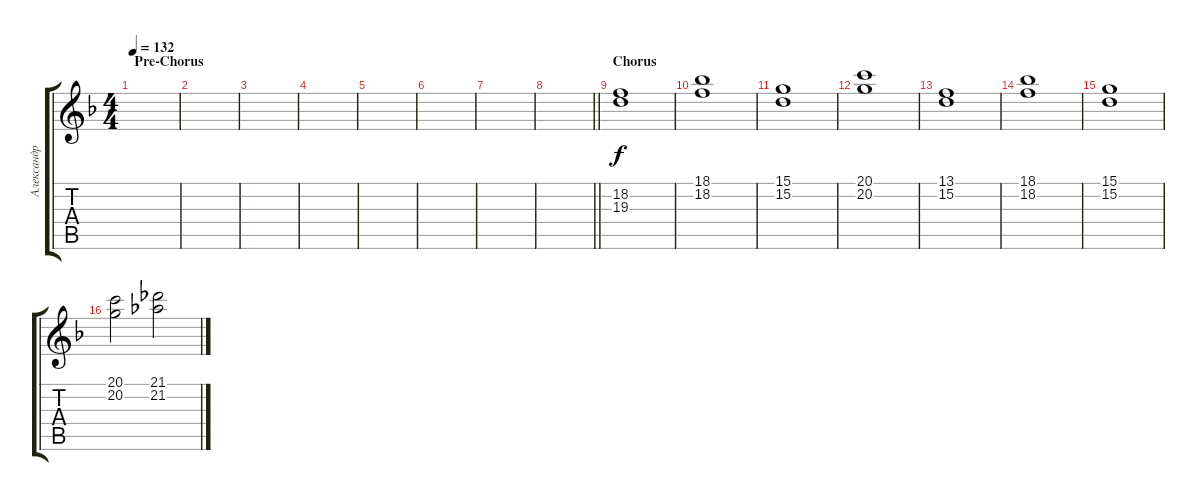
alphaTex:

\track ("Александр Андрюхин" "Александр ") {instrument stringensemble2}
\staff {score tabs}
\tuning (E4 B3 G3 D3 A2 E2) {hide}
\ts (4 4)
\section ("" "Pre-Chorus")
\tempo 132
\clef g2
\ks f
|
|
|
|
|
|
|
\barLineRight lightlight
|
\section ("" "Chorus")
(18.2 19.3).1 |
(18.1 18.2).1 |
(15.1 15.2).1 |
(20.1 20.2).1 |
(13.1 15.2).1 |
(18.1 18.2).1 |
(15.1 15.2).1 |
(20.1 20.2).2 (21.1 21.2).2
